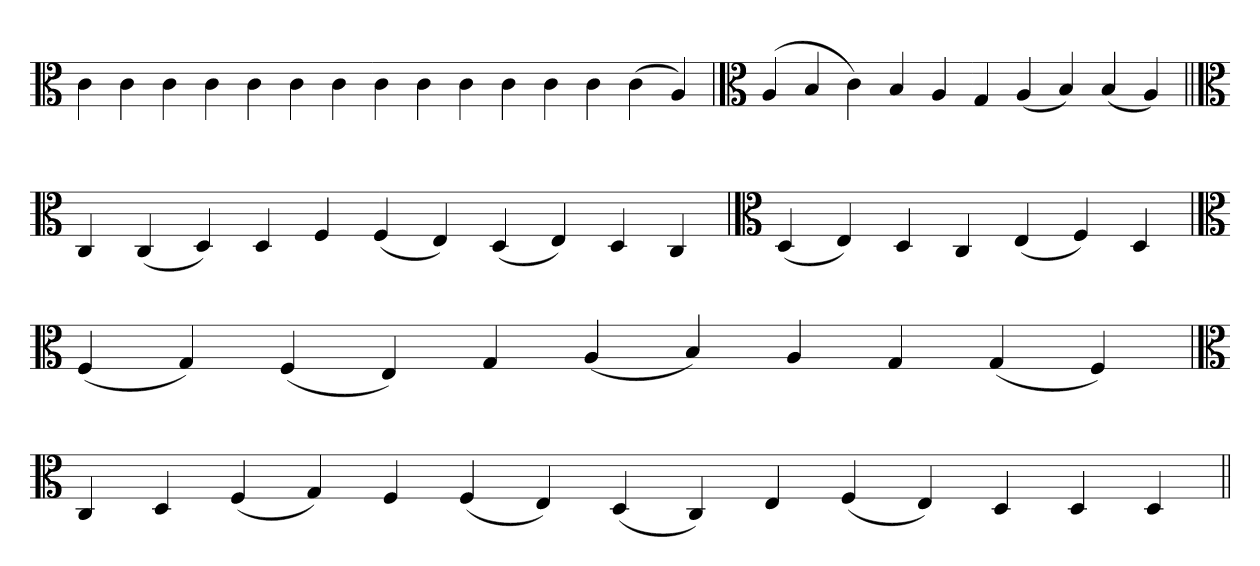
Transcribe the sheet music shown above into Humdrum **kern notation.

**kern
*part1
*staff1
*clefC3
=
4c
4c
4c
4c
4c
4c
4c
4c
4c
4c
4c
4c
4c
(4c
4A)
=`
*clefC3
(4A
4B
4c)
4B
4A
4G
(4A
4B)
(4B
4A)
=||
*clefC3
4C
(4C
4D)
4D
4F
(4F
4E)
(4D
4E)
4D
4C
=`
*clefC3
(4D
4E)
4D
4C
(4E
4F)
4D
='
*clefC3
(4F
4G)
(4F
4E)
4G
(4A
4B)
4A
4G
(4G
4F)
='
*clefC3
4C
4D
(4F
4G)
4F
(4F
4E)
(4D
4C)
4E
(4F
4E)
4D
4D
4D
=||
*-
